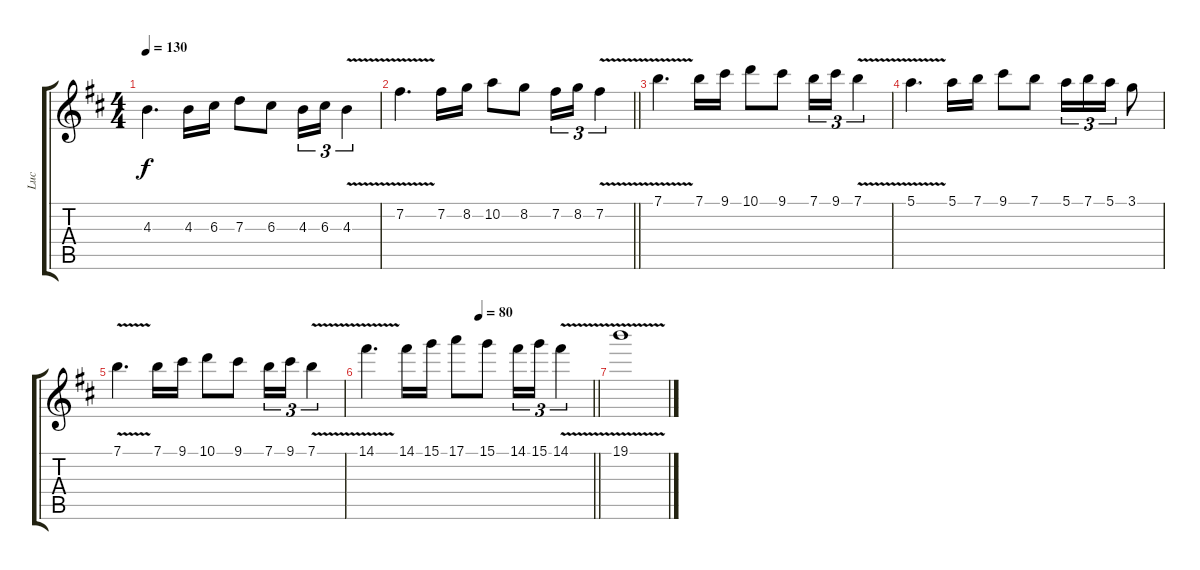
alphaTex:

\track ("Luc" "Luc") {instrument distortionguitar}
\staff {score tabs}
\tuning (E4 B3 G3 D3 A2 E2) {hide}
\ts (4 4)
\tempo 130
\clef g2
\ks bminor
4.3.4{d dy f} 4.3.16 6.3.16 7.3.8 6.3.8 4.3.16{tu (3 2)} 6.3.16{tu (3 2)} 4.3{v}.4{tu (3 2)} |
\barLineRight lightlight
7.2{v}.4{d} 7.2.16 8.2.16 10.2.8 8.2.8 7.2.16{tu (3 2)} 8.2.16{tu (3 2)} 7.2{v}.4{tu (3 2)} |
7.1{v}.4{d} 7.1.16 9.1.16 10.1.8 9.1.8 7.1.16{tu (3 2)} 9.1.16{tu (3 2)} 7.1{v}.4{tu (3 2)} |
5.1{v}.4{d} 5.1.16 7.1.16 9.1.8 7.1.8 5.1.16{tu (3 2)} 7.1.16{tu (3 2)} 5.1.16{tu (3 2)} 3.1.8 |
7.1{v}.4{d} 7.1.16 9.1.16 10.1.8 9.1.8 7.1.16{tu (3 2)} 9.1.16{tu (3 2)} 7.1{v}.4{tu (3 2)} |
\tempo (80 0.5)
\barLineRight lightlight
14.1{v}.4{d} 14.1.16 15.1.16 17.1.8 15.1.8 14.1.16{tu (3 2)} 15.1.16{tu (3 2)} 14.1{v}.4{tu (3 2)} |
19.1{v}.1
